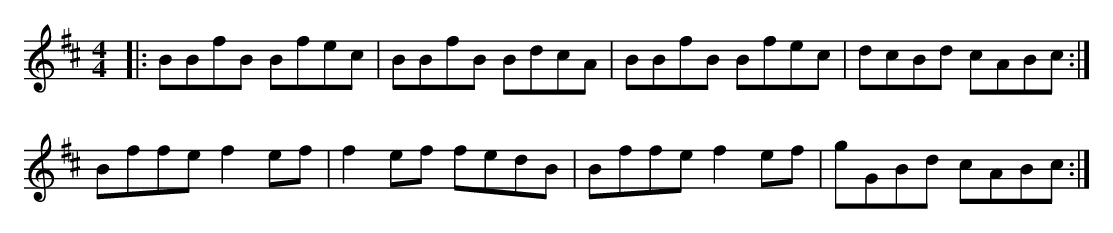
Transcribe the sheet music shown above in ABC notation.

X:1
M:4/4
K:Bmin
|:BBfB Bfec|BBfB BdcA|BBfB Bfec|dcBd cABc:|
Bffe f2ef|f2ef fedB|Bffe f2ef|gGBd cABc:|
